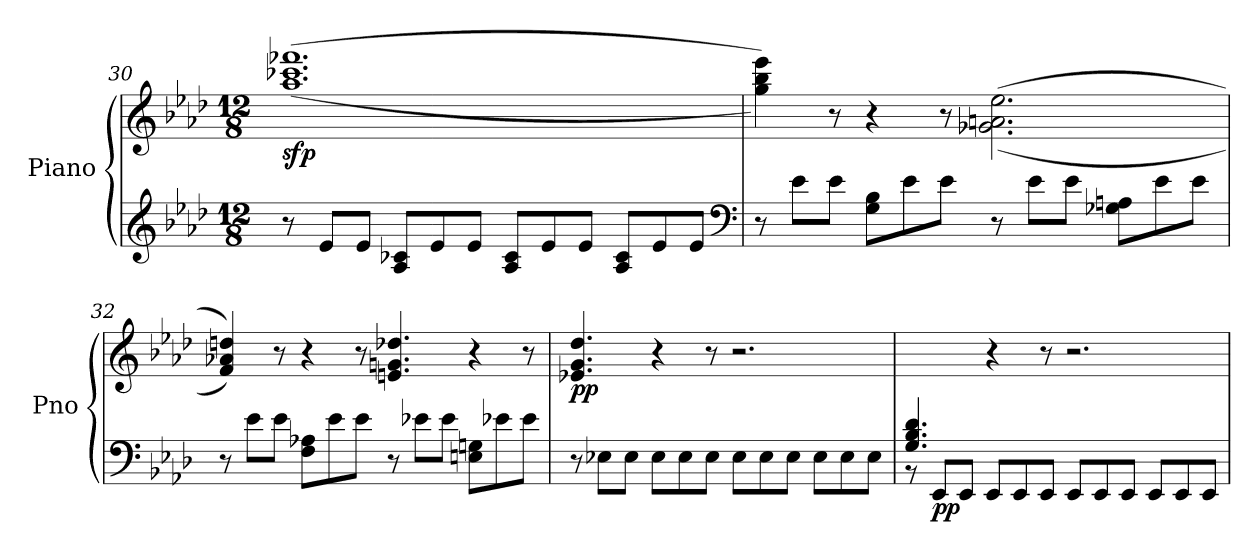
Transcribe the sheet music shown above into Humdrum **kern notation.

**kern	**kern	**dynam
*part1	*part1	*part1
*staff2	*staff1	*staff1/2
*I"Piano	*	*
*I'Pno	*	*
*clefG2	*clefG2	*
*k[b-e-a-d-]	*k[b-e-a-d-]	*
*A-:	*A-:	*
*M12/8	*M12/8	*
=30	=30	=30
!	!	!LO:DY:b
8r	((1.aa- 1.ccc-X 1.fff-X	sfp
8e-/L	.	.
8e-/J	.	.
8A-/ 8c-X/L	.	.
8e-/	.	.
8e-/J	.	.
8A-/ 8c-/L	.	.
8e-/	.	.
8e-/J	.	.
8A-/ 8c-/L	.	.
8e-/	.	.
8e-/J	.	.
*clefF4	*	*
=31	=31	=31
8r	4gg\ 4bb-\ 4eee-\))	.
8e-\L	.	.
8e-\J	8r	.
8G\ 8B-\L	4r	.
8e-\	.	.
8e-\J	8r	.
8r	((2.g-X\ 2.an\ 2.ee-\	.
8e-\L	.	.
8e-\J	.	.
8G-X\ 8An\L	.	.
8e-\	.	.
8e-\J	.	.
!!LO:LB:g=z
=32	=32	=32
8r	4f/ 4a-X/ 4ddn/))	.
8e-\L	.	.
8e-\J	8r	.
8F\ 8A-X\L	4r	.
8e-\	.	.
8e-\J	8r	.
8r	4.en/ 4.gn/ 4.dd-X/	.
8e-X\L	.	.
8e-\J	.	.
8En\ 8Gn\L	4r	.
8e-X\	.	.
8e-\J	8r	.
=33	=33	=33
!	!	!LO:DY:b
8r	4.e-X/ 4.g/ 4.dd-/	pp
8E-X\L	.	.
8E-\J	.	.
8E-\L	4r	.
8E-\	.	.
8E-\J	8r	.
8E-\L	2.r	.
8E-\	.	.
8E-\J	.	.
8E-\L	.	.
8E-\	.	.
8E-\J	.	.
=34	=34	=34
*^	*	*
4.G/ 4.B-/ 4.d-/	8rBB	4.ryy	.
!	!	!	!LO:DY:b=2
.	8EE-/L	.	pp
.	8EE-/J	.	.
1ryy	8EE-/L	4r	.
.	8EE-/	.	.
.	8EE-/J	8r	.
.	8EE-/L	2.r	.
.	8EE-/	.	.
.	8EE-/J	.	.
.	8EE-/L	.	.
.	8EE-/	.	.
8ryy	8EE-/J	.	.
*v	*v	*	*
=	=	=
*-	*-	*-
